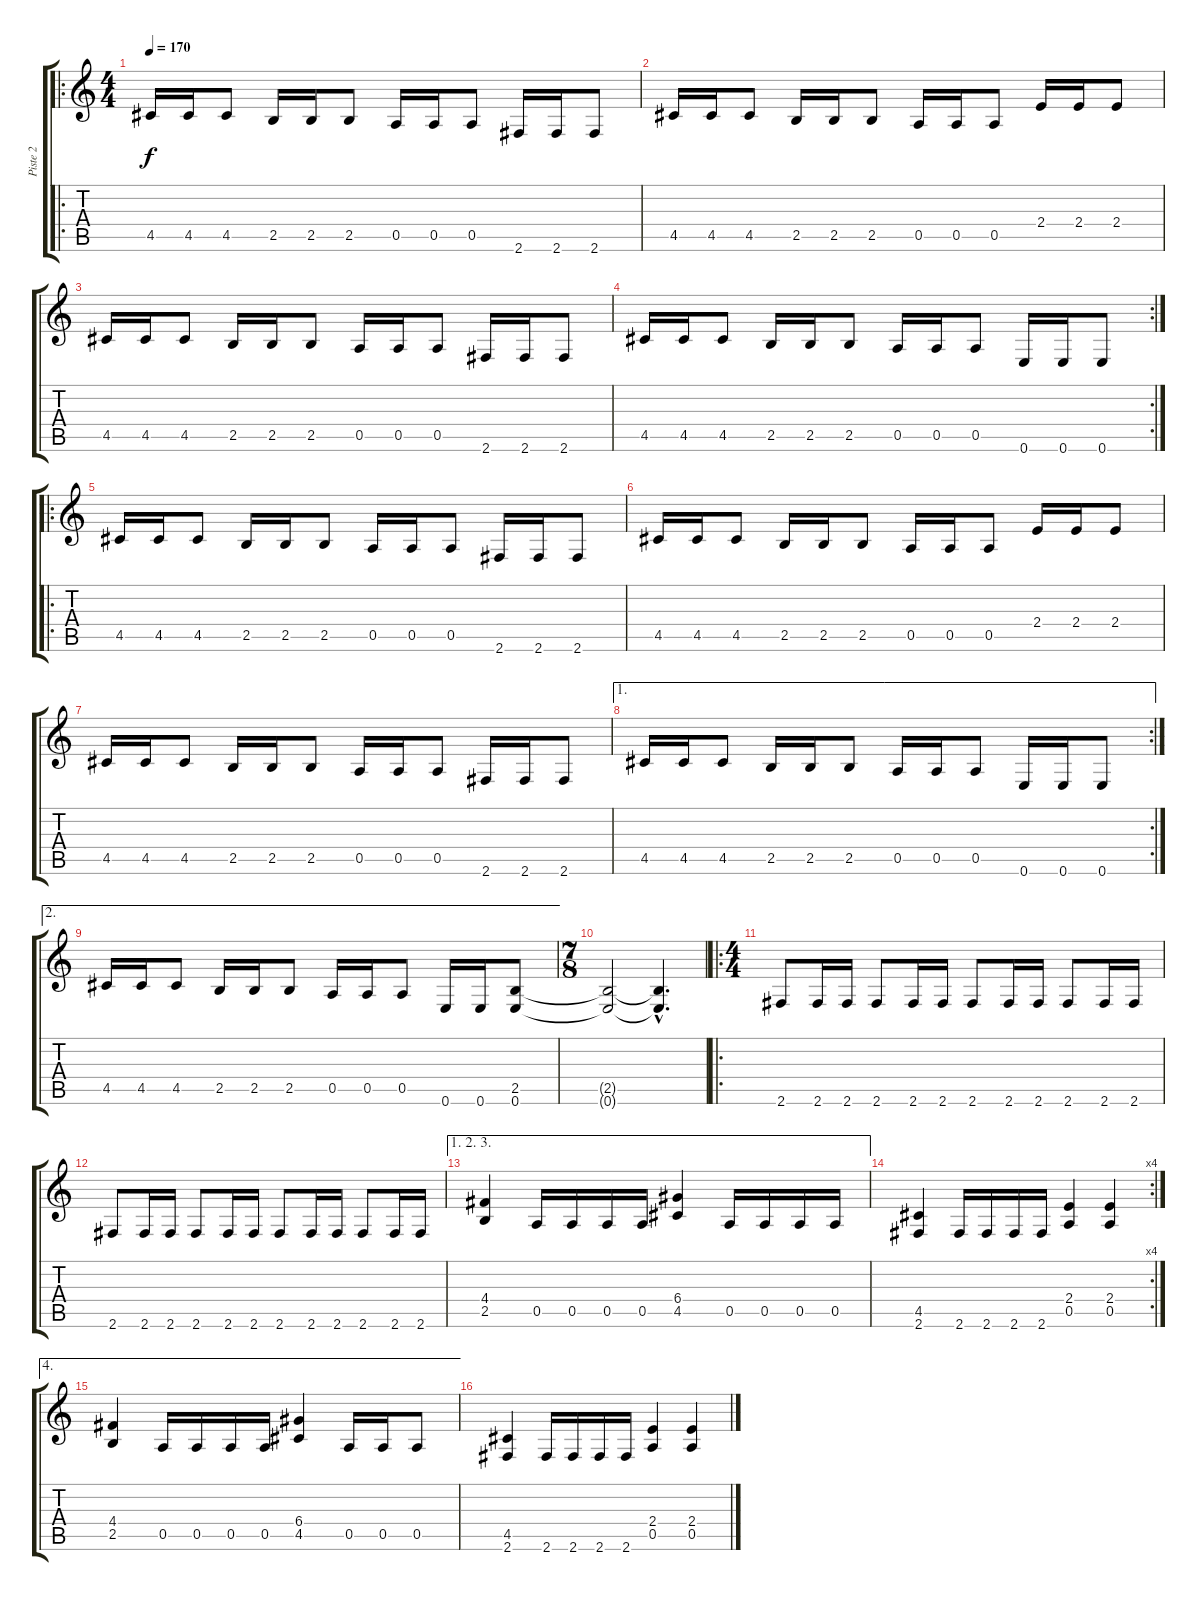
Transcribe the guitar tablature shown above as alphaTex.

\track ("Piste 2" "Piste 2") {instrument distortionguitar}
\staff {score tabs}
\tuning (E4 B3 G3 D3 A2 E2) {hide}
\ro
\ts (4 4)
\tempo 170
\clef g2
\ks c
4.5.16{dy f instrument distortionguitar} 4.5.16 4.5.8 2.5.16 2.5.16 2.5.8 0.5.16 0.5.16 0.5.8 2.6.16 2.6.16 2.6.8 |
4.5.16 4.5.16 4.5.8 2.5.16 2.5.16 2.5.8 0.5.16 0.5.16 0.5.8 2.4.16 2.4.16 2.4.8 |
4.5.16 4.5.16 4.5.8 2.5.16 2.5.16 2.5.8 0.5.16 0.5.16 0.5.8 2.6.16 2.6.16 2.6.8 |
\rc 2
4.5.16 4.5.16 4.5.8 2.5.16 2.5.16 2.5.8 0.5.16 0.5.16 0.5.8 0.6.16 0.6.16 0.6.8 |
\ro
4.5.16 4.5.16 4.5.8 2.5.16 2.5.16 2.5.8 0.5.16 0.5.16 0.5.8 2.6.16 2.6.16 2.6.8 |
4.5.16 4.5.16 4.5.8 2.5.16 2.5.16 2.5.8 0.5.16 0.5.16 0.5.8 2.4.16 2.4.16 2.4.8 |
4.5.16 4.5.16 4.5.8 2.5.16 2.5.16 2.5.8 0.5.16 0.5.16 0.5.8 2.6.16 2.6.16 2.6.8 |
\ae 1
\rc 2
4.5.16 4.5.16 4.5.8 2.5.16 2.5.16 2.5.8 0.5.16 0.5.16 0.5.8 0.6.16 0.6.16 0.6.8 |
\ae 2
4.5.16 4.5.16 4.5.8 2.5.16 2.5.16 2.5.8 0.5.16 0.5.16 0.5.8 0.6.16 0.6.16 (2.5 0.6).8 |
\ts (7 8)
(2.5{t} 0.6{t}).2 (2.5{hac t} 0.6{hac t}).4{d} |
\ro
\ts (4 4)
2.6.8 2.6.16 2.6.16 2.6.8 2.6.16 2.6.16 2.6.8 2.6.16 2.6.16 2.6.8 2.6.16 2.6.16 |
2.6.8 2.6.16 2.6.16 2.6.8 2.6.16 2.6.16 2.6.8 2.6.16 2.6.16 2.6.8 2.6.16 2.6.16 |
\ae (1 2 3)
(4.4 2.5).4 0.5.16 0.5.16 0.5.16 0.5.16 (6.4 4.5).4 0.5.16 0.5.16 0.5.16 0.5.16 |
\rc 4
(4.5 2.6).4 2.6.16 2.6.16 2.6.16 2.6.16 (2.4 0.5).4 (2.4 0.5).4 |
\ae 4
(4.4 2.5).4 0.5.16 0.5.16 0.5.16 0.5.16 (6.4 4.5).4 0.5.16 0.5.16 0.5.8 |
(4.5 2.6).4 2.6.16 2.6.16 2.6.16 2.6.16 (2.4 0.5).4 (2.4 0.5).4
